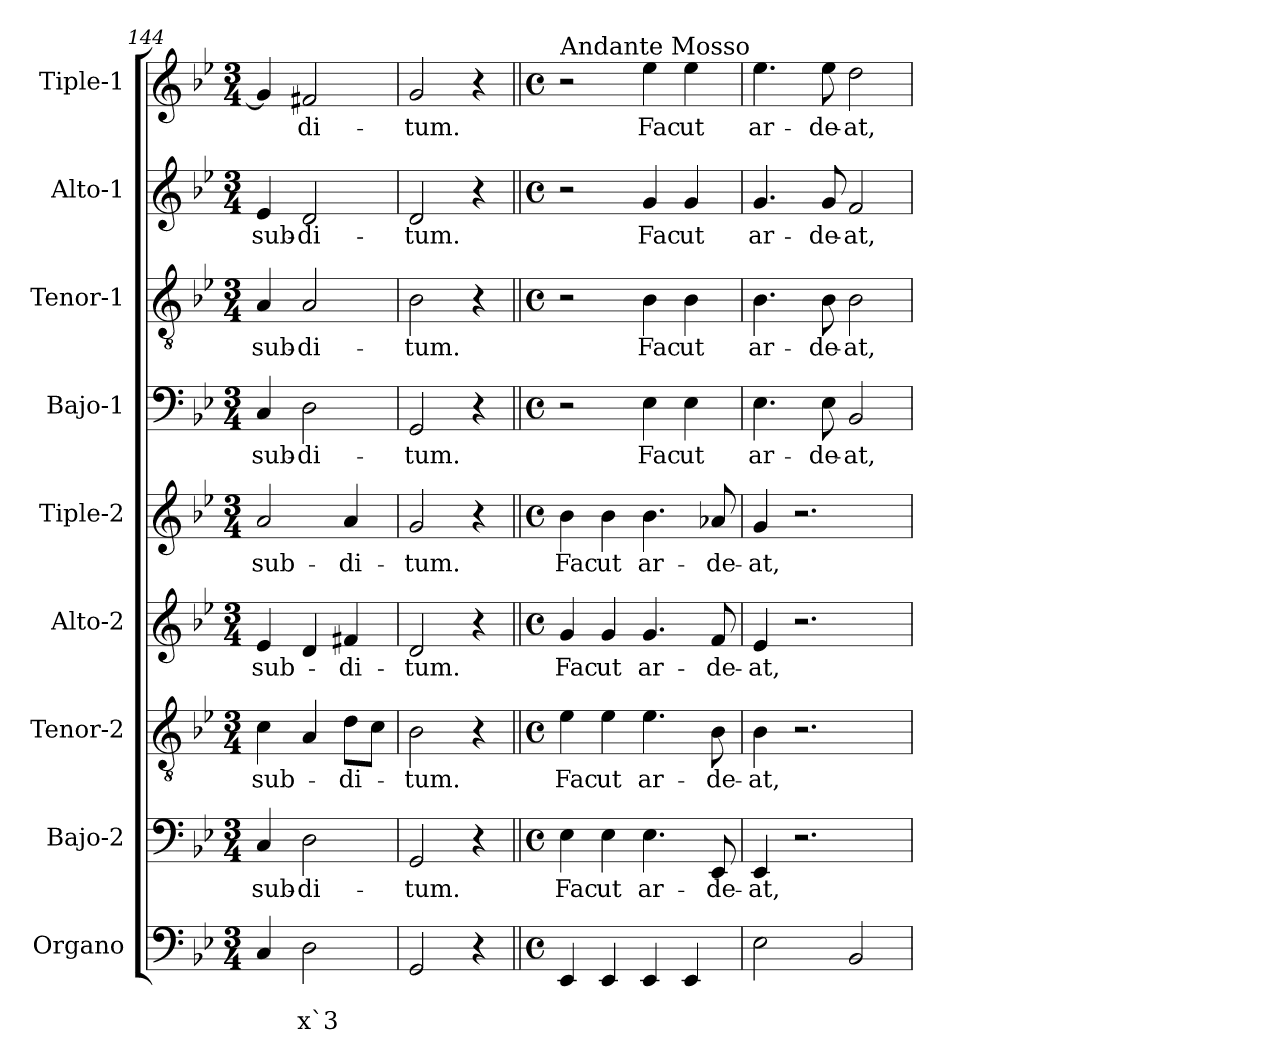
**kern	**text	**text	**kern	**text	**kern	**text	**kern	**text	**kern	**text	**kern	**text	**kern	**text	**kern	**text	**kern	**text
*part9	*part9	*part9	*part8	*part8	*part7	*part7	*part6	*part6	*part5	*part5	*part4	*part4	*part3	*part3	*part2	*part2	*part1	*part1
*staff9	*staff9	*staff9	*staff8	*staff8	*staff7	*staff7	*staff6	*staff6	*staff5	*staff5	*staff4	*staff4	*staff3	*staff3	*staff2	*staff2	*staff1	*staff1
*I"Organo	*	*	*I"Bajo-2	*	*I"Tenor-2	*	*I"Alto-2	*	*I"Tiple-2	*	*I"Bajo-1	*	*I"Tenor-1	*	*I"Alto-1	*	*I"Tiple-1	*
*	*	*	*I'B-2	*	*I'T-2	*	*I'A-2	*	*	*	*I'B1	*	*I'T1	*	*I'A1	*	*	*
*clefF4	*	*	*clefF4	*	*clefGv2	*	*clefG2	*	*clefG2	*	*clefF4	*	*clefGv2	*	*clefG2	*	*clefG2	*
*k[b-e-]	*	*	*k[b-e-]	*	*k[b-e-]	*	*k[b-e-]	*	*k[b-e-]	*	*k[b-e-]	*	*k[b-e-]	*	*k[b-e-]	*	*k[b-e-]	*
*B-:	*	*	*B-:	*	*B-:	*	*B-:	*	*B-:	*	*B-:	*	*B-:	*	*B-:	*	*B-:	*
*M3/4	*	*	*M3/4	*	*M3/4	*	*M3/4	*	*M3/4	*	*M3/4	*	*M3/4	*	*M3/4	*	*M3/4	*
=144	=144	=144	=144	=144	=144	=144	=144	=144	=144	=144	=144	=144	=144	=144	=144	=144	=144	=144
!	!	!	!	!LO:LY:b	!	!	!	!	!	!	!	!	!	!	!	!	!	!
!	!	!	!	!	!	!LO:LY:b	!	!	!	!	!	!	!	!	!	!	!	!
!	!	!	!	!	!	!	!	!LO:LY:b	!	!	!	!	!	!	!	!	!	!
!	!	!	!	!	!	!	!	!	!	!LO:LY:b	!	!	!	!	!	!	!	!
!	!	!	!	!	!	!	!	!	!	!	!	!LO:LY:b	!	!	!	!	!	!
!	!	!	!	!	!	!	!	!	!	!	!	!	!	!LO:LY:b	!	!	!	!
!	!	!	!	!	!	!	!	!	!	!	!	!	!	!	!	!LO:LY:b	!	!
4C/	.	.	4C/	sub-	4c\	sub-	4e-/	sub-	2a/	sub-	4C/	sub-	4A/	sub-	4e-/	sub-	4g/]	.
!	!	!LO:LY:b	!	!	!	!	!	!	!	!	!	!	!	!	!	!	!	!
!	!	!	!	!LO:LY:b	!	!	!	!	!	!	!	!	!	!	!	!	!	!
!	!	!	!	!	!	!	!	!	!	!	!	!LO:LY:b	!	!	!	!	!	!
!	!	!	!	!	!	!	!	!	!	!	!	!	!	!LO:LY:b	!	!	!	!
!	!	!	!	!	!	!	!	!	!	!	!	!	!	!	!	!LO:LY:b	!	!
!	!	!	!	!	!	!	!	!	!	!	!	!	!	!	!	!	!	!LO:LY:b
2D\	.	x`3	2D\	-di-	4A/	.	4d/	.	.	.	2D\	-di-	2A/	-di-	2d/	-di-	2f#X/	-di-
!	!	!	!	!	!	!LO:LY:b	!	!	!	!	!	!	!	!	!	!	!	!
!	!	!	!	!	!	!	!	!LO:LY:b	!	!	!	!	!	!	!	!	!	!
!	!	!	!	!	!	!	!	!	!	!LO:LY:b	!	!	!	!	!	!	!	!
.	.	.	.	.	8d\L	-di-	4f#X/	-di-	4a/	-di-	.	.	.	.	.	.	.	.
.	.	.	.	.	8c\J	.	.	.	.	.	.	.	.	.	.	.	.	.
=145	=145	=145	=145	=145	=145	=145	=145	=145	=145	=145	=145	=145	=145	=145	=145	=145	=145	=145
!	!	!	!	!LO:LY:b	!	!	!	!	!	!	!	!	!	!	!	!	!	!
!	!	!	!	!	!	!LO:LY:b	!	!	!	!	!	!	!	!	!	!	!	!
!	!	!	!	!	!	!	!	!LO:LY:b	!	!	!	!	!	!	!	!	!	!
!	!	!	!	!	!	!	!	!	!	!LO:LY:b	!	!	!	!	!	!	!	!
!	!	!	!	!	!	!	!	!	!	!	!	!LO:LY:b	!	!	!	!	!	!
!	!	!	!	!	!	!	!	!	!	!	!	!	!	!LO:LY:b	!	!	!	!
!	!	!	!	!	!	!	!	!	!	!	!	!	!	!	!	!LO:LY:b	!	!
!	!	!	!	!	!	!	!	!	!	!	!	!	!	!	!	!	!	!LO:LY:b
2GG/	.	.	2GG/	-tum.	2B-\	-tum.	2d/	-tum.	2g/	-tum.	2GG/	-tum.	2B-\	-tum.	2d/	-tum.	2g/	-tum.
4r	.	.	4r	.	4r	.	4r	.	4r	.	4r	.	4r	.	4r	.	4r	.
!!LO:PB:g=z
=146||	=146||	=146||	=146||	=146||	=146||	=146||	=146||	=146||	=146||	=146||	=146||	=146||	=146||	=146||	=146||	=146||	=146||	=146||
*M4/4	*	*	*M4/4	*	*M4/4	*	*M4/4	*	*M4/4	*	*M4/4	*	*M4/4	*	*M4/4	*	*M4/4	*
*met(c)	*	*	*met(c)	*	*met(c)	*	*met(c)	*	*met(c)	*	*met(c)	*	*met(c)	*	*met(c)	*	*met(c)	*
!	!	!	!	!LO:LY:b	!	!	!	!	!	!	!	!	!	!	!	!	!	!
!	!	!	!	!	!	!LO:LY:b	!	!	!	!	!	!	!	!	!	!	!	!
!	!	!	!	!	!	!	!	!LO:LY:b	!	!	!	!	!	!	!	!	!	!
!	!	!	!	!	!	!	!	!	!	!	!	!	!	!	!	!	!LO:TX:a:t=Andante Mosso	!
!	!	!	!	!	!	!	!	!	!	!LO:LY:b	!	!	!	!	!	!	!	!
4EE-/	.	.	4E-\	Fac	4e-\	Fac	4g/	Fac	4b-\	Fac	2r	.	2r	.	2r	.	2r	.
!	!	!	!	!LO:LY:b	!	!	!	!	!	!	!	!	!	!	!	!	!	!
!	!	!	!	!	!	!LO:LY:b	!	!	!	!	!	!	!	!	!	!	!	!
!	!	!	!	!	!	!	!	!LO:LY:b	!	!	!	!	!	!	!	!	!	!
!	!	!	!	!	!	!	!	!	!	!LO:LY:b	!	!	!	!	!	!	!	!
4EE-/	.	.	4E-\	ut	4e-\	ut	4g/	ut	4b-\	ut	.	.	.	.	.	.	.	.
!	!	!	!	!LO:LY:b	!	!	!	!	!	!	!	!	!	!	!	!	!	!
!	!	!	!	!	!	!LO:LY:b	!	!	!	!	!	!	!	!	!	!	!	!
!	!	!	!	!	!	!	!	!LO:LY:b	!	!	!	!	!	!	!	!	!	!
!	!	!	!	!	!	!	!	!	!	!LO:LY:b	!	!	!	!	!	!	!	!
!	!	!	!	!	!	!	!	!	!	!	!	!LO:LY:b	!	!	!	!	!	!
!	!	!	!	!	!	!	!	!	!	!	!	!	!	!LO:LY:b	!	!	!	!
!	!	!	!	!	!	!	!	!	!	!	!	!	!	!	!	!LO:LY:b	!	!
!	!	!	!	!	!	!	!	!	!	!	!	!	!	!	!	!	!	!LO:LY:b
4EE-/	.	.	4.E-\	ar-	4.e-\	ar-	4.g/	ar-	4.b-\	ar-	4E-\	Fac	4B-\	Fac	4g/	Fac	4ee-\	Fac
!	!	!	!	!	!	!	!	!	!	!	!	!LO:LY:b	!	!	!	!	!	!
!	!	!	!	!	!	!	!	!	!	!	!	!	!	!LO:LY:b	!	!	!	!
!	!	!	!	!	!	!	!	!	!	!	!	!	!	!	!	!LO:LY:b	!	!
!	!	!	!	!	!	!	!	!	!	!	!	!	!	!	!	!	!	!LO:LY:b
4EE-/	.	.	.	.	.	.	.	.	.	.	4E-\	ut	4B-\	ut	4g/	ut	4ee-\	ut
!	!	!	!	!LO:LY:b	!	!	!	!	!	!	!	!	!	!	!	!	!	!
!	!	!	!	!	!	!LO:LY:b	!	!	!	!	!	!	!	!	!	!	!	!
!	!	!	!	!	!	!	!	!LO:LY:b	!	!	!	!	!	!	!	!	!	!
!	!	!	!	!	!	!	!	!	!	!LO:LY:b	!	!	!	!	!	!	!	!
.	.	.	8EE-/	-de-	8B-\	-de-	8f/	-de-	8a-X/	-de-	.	.	.	.	.	.	.	.
=147	=147	=147	=147	=147	=147	=147	=147	=147	=147	=147	=147	=147	=147	=147	=147	=147	=147	=147
!	!	!	!	!LO:LY:b	!	!	!	!	!	!	!	!	!	!	!	!	!	!
!	!	!	!	!	!	!LO:LY:b	!	!	!	!	!	!	!	!	!	!	!	!
!	!	!	!	!	!	!	!	!LO:LY:b	!	!	!	!	!	!	!	!	!	!
!	!	!	!	!	!	!	!	!	!	!LO:LY:b	!	!	!	!	!	!	!	!
!	!	!	!	!	!	!	!	!	!	!	!	!LO:LY:b	!	!	!	!	!	!
!	!	!	!	!	!	!	!	!	!	!	!	!	!	!LO:LY:b	!	!	!	!
!	!	!	!	!	!	!	!	!	!	!	!	!	!	!	!	!LO:LY:b	!	!
!	!	!	!	!	!	!	!	!	!	!	!	!	!	!	!	!	!	!LO:LY:b
2E-\	.	.	4EE-/	-at,	4B-\	-at,	4e-/	-at,	4g/	-at,	4.E-\	ar-	4.B-\	ar-	4.g/	ar-	4.ee-\	ar-
.	.	.	2.r	.	2.r	.	2.r	.	2.r	.	.	.	.	.	.	.	.	.
!	!	!	!	!	!	!	!	!	!	!	!	!LO:LY:b	!	!	!	!	!	!
!	!	!	!	!	!	!	!	!	!	!	!	!	!	!LO:LY:b	!	!	!	!
!	!	!	!	!	!	!	!	!	!	!	!	!	!	!	!	!LO:LY:b	!	!
!	!	!	!	!	!	!	!	!	!	!	!	!	!	!	!	!	!	!LO:LY:b
.	.	.	.	.	.	.	.	.	.	.	8E-\	-de-	8B-\	-de-	8g/	-de-	8ee-\	-de-
!	!	!	!	!	!	!	!	!	!	!	!	!LO:LY:b	!	!	!	!	!	!
!	!	!	!	!	!	!	!	!	!	!	!	!	!	!LO:LY:b	!	!	!	!
!	!	!	!	!	!	!	!	!	!	!	!	!	!	!	!	!LO:LY:b	!	!
!	!	!	!	!	!	!	!	!	!	!	!	!	!	!	!	!	!	!LO:LY:b
2BB-/	.	.	.	.	.	.	.	.	.	.	2BB-/	-at,	2B-\	-at,	2f/	-at,	2dd\	-at,
=	=	=	=	=	=	=	=	=	=	=	=	=	=	=	=	=	=	=
*-	*-	*-	*-	*-	*-	*-	*-	*-	*-	*-	*-	*-	*-	*-	*-	*-	*-	*-
